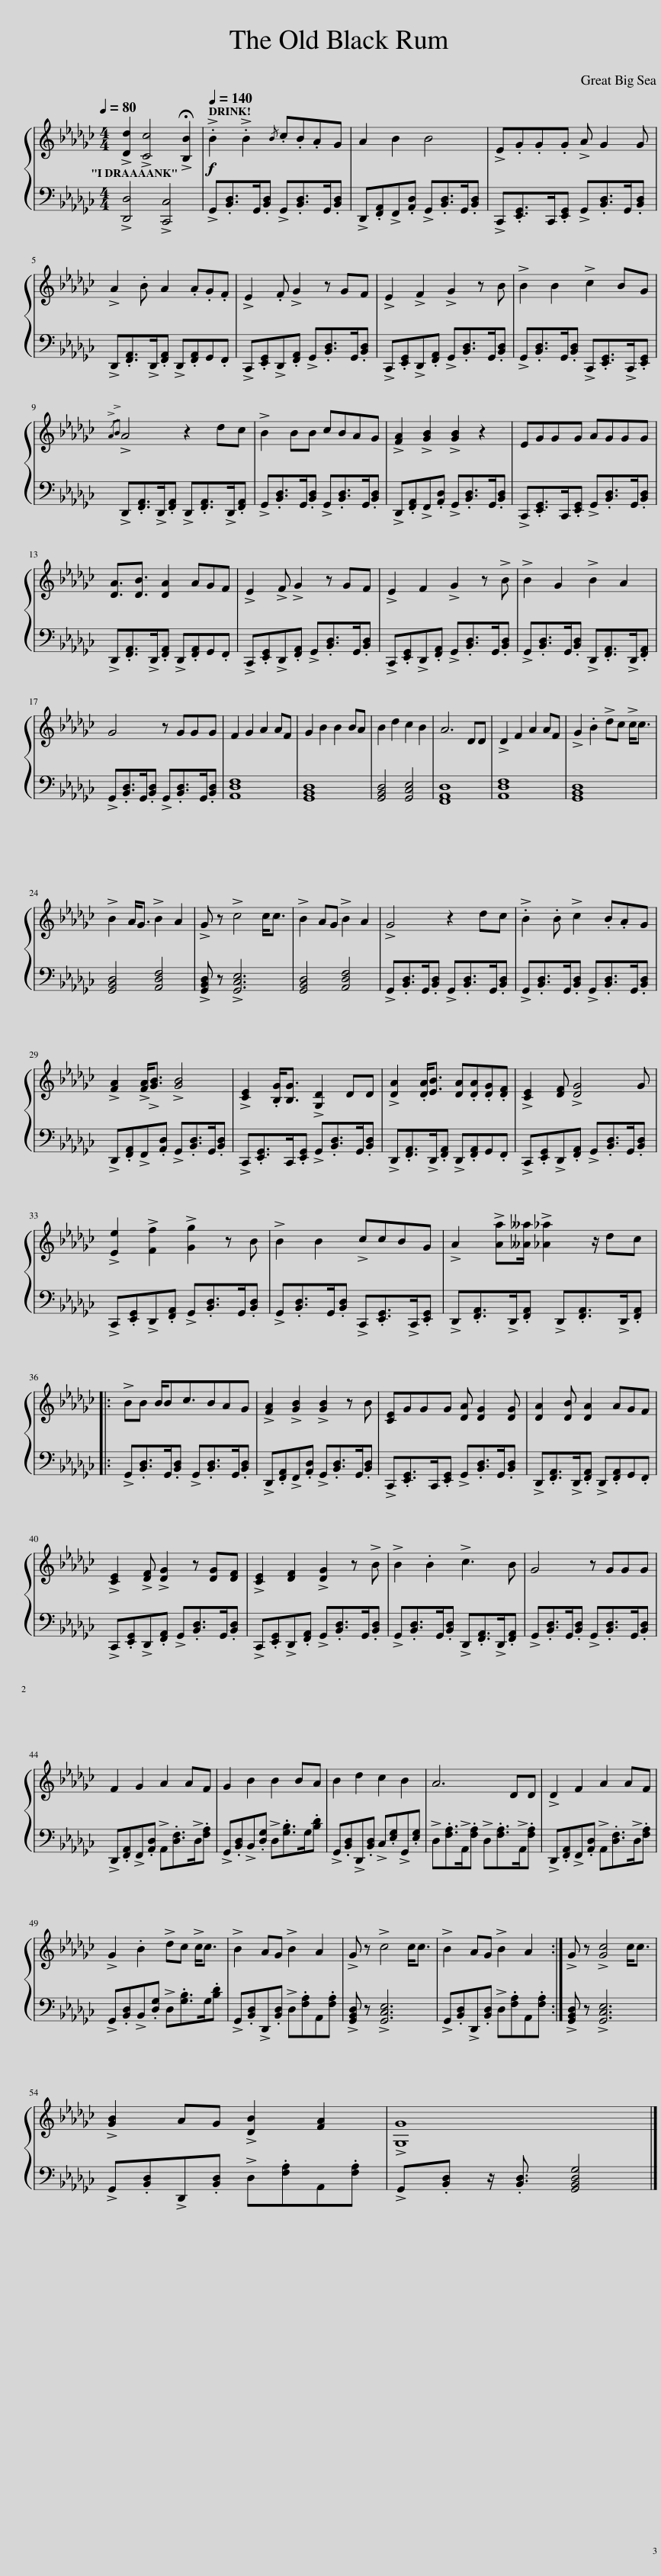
X:1
%%score { 1 | 2 }
L:1/8
Q:1/4=80
M:4/4
I:linebreak $
K:Gb
V:1 treble
V:2 bass
V:1
 !>![Dd]2 !>![Cc]4 !>!!fermata![B,B]2 |[Q:1/4=140]!f! !>!.B2 !>!.B2{/B} .c.B.AG | A2 B2 B4 | !>!E.G.G.G !>!A G2 G |$ !>!A2 .B A2 .A.G.F | %5
 !>!E2 .F !>!G2 z GF | !>!E2 !>!F2 !>!G2 z B | !>!B2 B2 !>!c2 BG |${/!>!A!>!B} !>!A4 z2 dc | !>!B2 BB cBAG | %10
 !>![FA]2 !>![GB]2 !>![GB]2 z2 | EGGG AGGG |$ [DA]3/2[DB]3/2 [DA]2 AGF | !>!E2 !>!F !>!G2 z GF | !>!E2 F2 !>!G2 z !>!B | %15
 !>!B2 G2 !>!B2 A2 |$ G4 z GGG | F2 G2 A2 AF | G2 B2 B2 BA | B2 d2 c2 B2 | %20
 A6 DD | !>!D2 F2 A2 AF | !>!G2 .B2 !>!dc !>!c<c |$ !>!B2 A<G !>!B2 A2 | !>!G z !>!c4 c<c | %25
 !>!B2 AG !>!B2 A2 | !>!G4 z2 dc | !>!.B2 .B !>!c2 .B.AG |$ !>![FA]2 !>![FA]<!>![GB] !>![GB]4 | !>![CE]2 .[B,G]<[B,G] !>![G,D]2 DD | %30
 !>![DA]2 .[DA]<[EB] [DA].[DA].[DG].[DF] | !>![CE]2 [DF] !>![DG]4 G |$ !>![Ee]2 !>![Ff]2 !>![Gg]2 z B | !>!B2 B2 !>!ccBG | !>!A2 !>![Aa][__A__a]/ !>![_A_a]2 z/ dc |:$ %35
 !>!BB B/Bc3/2BAG | !>![FA]2 !>![GB]2 !>![GB]2 z B | [CE]GGG [DA] [DG]2 [DG] | [DA]2 [DB] [DA]2 AGF |$ !>![CE]2 !>![DF] !>![DG]2 z [DG][DF] | %40
 !>![CE]2 [DF]2 !>![DG]2 z !>!B | !>!B2 .B2 !>!c3 B | G4 z GGG |$ F2 G2 A2 AF | G2 B2 B2 BA | %45
 B2 d2 c2 B2 | A6 DD | !>!D2 F2 A2 AF |$ !>!G2 .B2 !>!dc !>!c<c | !>!B2 AG !>!B2 A2 | %50
 !>!G z !>!c4 c<c | !>!B2 AG !>!B2 A2 :| !>!G z !>![Gc]4 c<c |$ !>![GB]2 AG !>![DB]2 [FA]2 | !>![G,G]8 |] %55
V:2
 !>![D,,D,]4 !>![C,,C,]4 | !>!G,,.[B,,D,]>G,,.[B,,D,] !>!G,,.[B,,D,]>G,,.[B,,D,] | !>!D,,.[F,,A,,]!>!F,,.[A,,D,] !>!G,,.[B,,D,]>G,,.[B,,D,] | !>!C,,.[E,,G,,]>C,,.[E,,G,,] !>!G,,.[B,,D,]>G,,.[B,,D,] |$ !>!D,,.[F,,A,,]>!>!D,,.[F,,A,,] !>!D,,.[F,,A,,]G,,.F,, | %5
 !>!C,,.[E,,G,,]!>!D,,.[F,,A,,] !>!G,,.[B,,D,]>G,,.[B,,D,] | !>!C,,.[E,,G,,]!>!D,,.[F,,A,,] !>!G,,.[B,,D,]>G,,.[B,,D,] | !>!G,,.[B,,D,]>G,,.[B,,D,] !>!C,,.[E,,G,,]>!>!C,,.[E,,G,,] |$ !>!D,,.[F,,A,,]>!>!D,,.[F,,A,,] !>!D,,.[F,,A,,]>!>!D,,.[F,,A,,] | !>!G,,.[B,,D,]>G,,.[B,,D,] !>!G,,.[B,,D,]>G,,.[B,,D,] | %10
 !>!D,,.[F,,A,,]!>!F,,.[A,,D,] !>!G,,.[B,,D,]>G,,.[B,,D,] | !>!C,,.[E,,G,,]>C,,.[E,,G,,] !>!G,,.[B,,D,]>G,,.[B,,D,] |$ !>!D,,.[F,,A,,]>!>!D,,.[F,,A,,] !>!D,,.[F,,A,,]G,,.F,, | !>!C,,.[E,,G,,]!>!D,,.[F,,A,,] !>!G,,.[B,,D,]>G,,.[B,,D,] | !>!C,,.[E,,G,,]!>!D,,.[F,,A,,] !>!G,,.[B,,D,]>G,,.[B,,D,] | %15
 !>!G,,.[B,,D,]>G,,.[B,,D,] !>!D,,.[F,,A,,]>!>!D,,.[F,,A,,] |$ !>!G,,.[B,,D,]>G,,.[B,,D,] !>!G,,.[B,,D,]>G,,.[B,,D,] | [A,,D,F,]8 | [G,,B,,D,]8 | [G,,B,,D,]4 [G,,C,E,]4 | %20
 [F,,A,,D,]8 | [A,,D,F,]8 | [G,,B,,D,]8 |$ [G,,B,,D,]4 [A,,D,F,]4 | !>![G,,B,,D,] z !>![G,,C,E,]6 | %25
 [G,,B,,D,]4 [A,,D,F,]4 | !>!G,,.[B,,D,]>G,,.[B,,D,] !>!G,,.[B,,D,]>G,,.[B,,D,] | !>!G,,.[B,,D,]>G,,.[B,,D,] !>!G,,.[B,,D,]>G,,.[B,,D,] |$ !>!D,,.[F,,A,,]!>!F,,.[A,,D,] !>!G,,.[B,,D,]>G,,.[B,,D,] | !>!C,,.[E,,G,,]>C,,.[E,,G,,] !>!G,,.[B,,D,]>G,,.[B,,D,] | %30
 !>!D,,.[F,,A,,]>!>!D,,.[F,,A,,] !>!D,,.[F,,A,,]G,,.F,, | !>!C,,.[E,,G,,]!>!D,,.[F,,A,,] !>!G,,.[B,,D,]>G,,.[B,,D,] |$ !>!C,,.[E,,G,,]!>!D,,.[F,,A,,] !>!G,,.[B,,D,]>G,,.[B,,D,] | !>!G,,.[B,,D,]>G,,.[B,,D,] !>!C,,.[E,,G,,]>!>!C,,.[E,,G,,] | !>!D,,.[F,,A,,]>!>!D,,.[F,,A,,] !>!D,,.[F,,A,,]>!>!D,,.[F,,A,,] |:$ %35
 !>!G,,.[B,,D,]>G,,.[B,,D,] !>!G,,.[B,,D,]>G,,.[B,,D,] | !>!D,,.[F,,A,,]!>!F,,.[A,,D,] !>!G,,.[B,,D,]>G,,.[B,,D,] | !>!C,,.[E,,G,,]>C,,.[E,,G,,] !>!G,,.[B,,D,]>G,,.[B,,D,] | !>!D,,.[F,,A,,]>!>!D,,.[F,,A,,] !>!D,,.[F,,A,,]G,,.F,, |$ !>!C,,.[E,,G,,]!>!D,,.[F,,A,,] !>!G,,.[B,,D,]>G,,.[B,,D,] | %40
 !>!C,,.[E,,G,,]!>!D,,.[F,,A,,] !>!G,,.[B,,D,]>G,,.[B,,D,] | !>!G,,.[B,,D,]>G,,.[B,,D,] !>!D,,.[F,,A,,]>!>!D,,.[F,,A,,] | !>!G,,.[B,,D,]>G,,.[B,,D,] !>!G,,.[B,,D,]>G,,.[B,,D,] |$ !>!D,,.[F,,A,,]!>!F,,.[A,,D,] !>!A,,.[D,F,]>!>!D,.[F,A,] | !>!G,,.[B,,D,]!>!B,,.[D,G,] !>!D,.[G,B,]>G,.[B,D] | %45
 !>!G,,.[B,,D,]!>!D,,.[B,,D,] !>!C,.[E,G,]!>!G,,.[E,G,] | !>!D,.[F,A,]>!>!A,,.[F,A,] !>!D,.[F,A,]>!>!A,,.[F,A,] | !>!D,,.[F,,A,,]!>!F,,.[A,,D,] !>!A,,.[D,F,]>!>!D,.[F,A,] |$ !>!G,,.[B,,D,]!>!B,,.[D,G,] !>!D,.[G,B,]>G,.[B,D] | !>!G,,.[B,,D,]!>!D,,.[B,,D,] !>!D,.[F,A,]A,,.[F,A,] | %50
 !>![G,,B,,D,] z !>![G,,C,E,]6 | !>!G,,.[B,,D,]!>!D,,.[B,,D,] !>!D,.[F,A,]A,,.[F,A,] :| !>![G,,B,,D,] z !>![G,,C,E,]6 |$ !>!G,,.[B,,D,]!>!D,,.[B,,D,] !>!D,.[F,A,]A,,.[F,A,] | !>!G,,.[B,,D,] z/ .[B,,D,]3/2 [G,,B,,D,G,]4 |] %55
